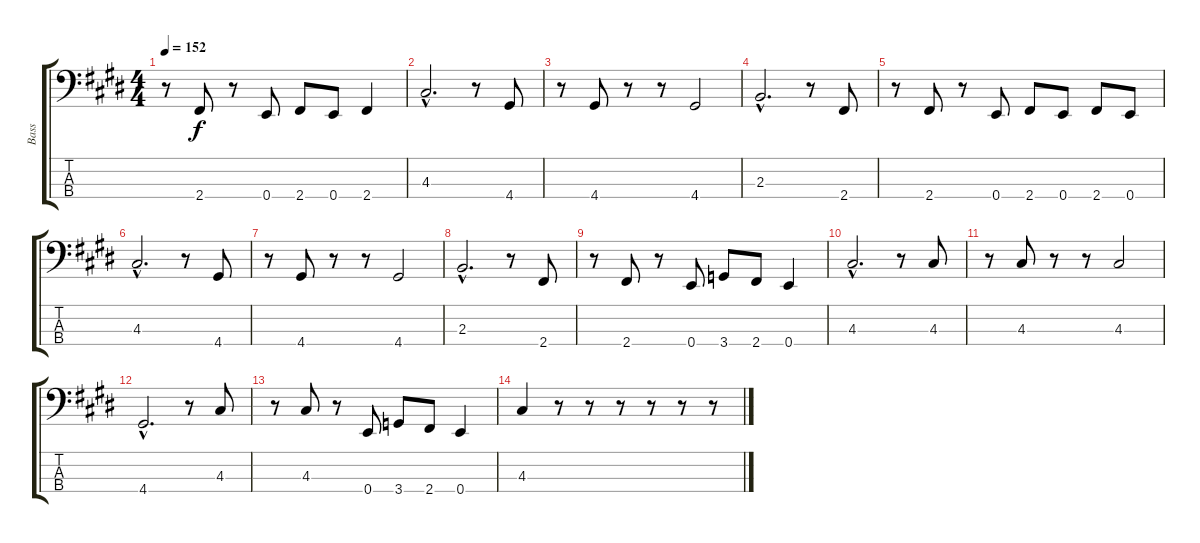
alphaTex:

\track ("Bass" "Bass") {instrument electricbasspick}
\staff {score tabs}
\tuning (G2 D2 A1 E1) {hide}
\ts (4 4)
\tempo 152
\clef f4
\ks c#minor
r.8{dy f} 2.4.8 r.8 0.4.8 2.4.8 0.4.8 2.4.4 |
4.3{hac}.2{d} r.8 4.4.8 |
r.8 4.4.8 r.8 r.8 4.4.2 |
2.3{hac}.2{d} r.8 2.4.8 |
r.8 2.4.8 r.8 0.4.8 2.4.8 0.4.8 2.4.8 0.4.8 |
4.3{hac}.2{d} r.8 4.4.8 |
r.8 4.4.8 r.8 r.8 4.4.2 |
2.3{hac}.2{d} r.8 2.4.8 |
r.8 2.4.8 r.8 0.4.8 3.4.8 2.4.8 0.4.4 |
4.3{hac}.2{d} r.8 4.3.8 |
r.8 4.3.8 r.8 r.8 4.3.2 |
4.4{hac}.2{d} r.8 4.3.8 |
r.8 4.3.8 r.8 0.4.8 3.4.8 2.4.8 0.4.4 |
4.3.4 r.8 r.8 r.8 r.8 r.8 r.8
